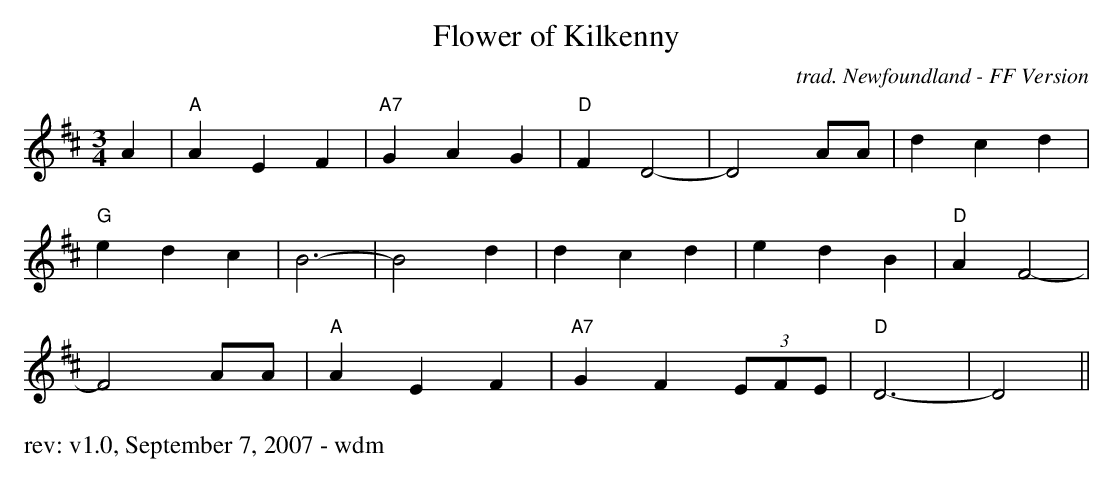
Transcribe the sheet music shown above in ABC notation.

X:1
T: Flower of Kilkenny
O: trad. Newfoundland - FF Version
M: 3/4
L: 1/4
K: Dmaj
A | \
"A"A E F | "A7"G A G | "D"F D2- | D2 A/A/ | d c d |
"G"e d c | B3- | B2 d | d c d | e d B | "D"A F2- |
F2 A/A/ | "A"A E F | "A7"G F (3 E/F/E/ | "D"D3- | D2 ||
